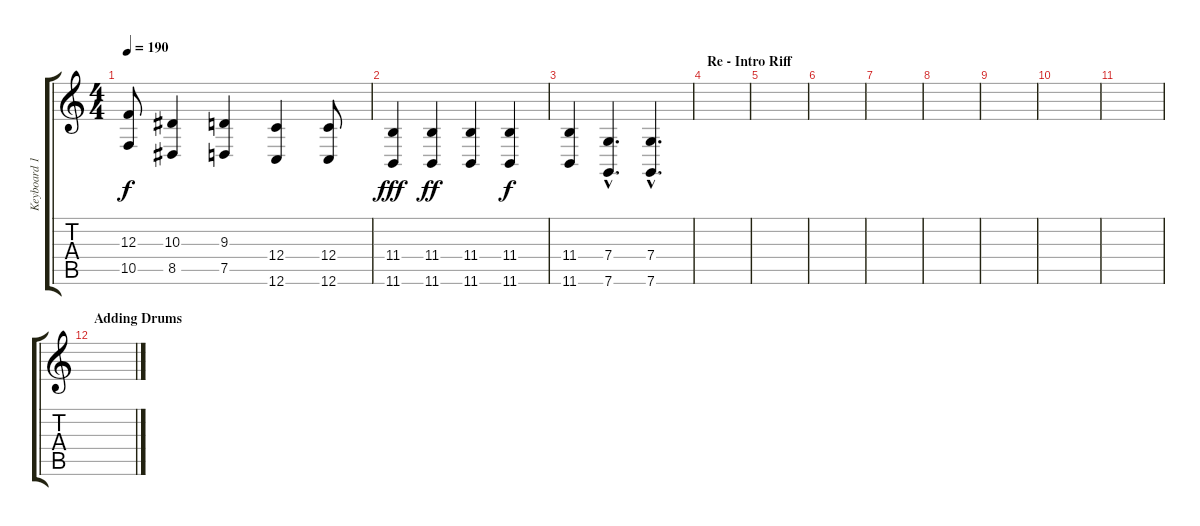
\track ("Keyboard 1" "Keyboard 1") {instrument pad4choir}
\staff {score tabs}
\tuning (D4 A3 F3 C3 G2 C2) {hide}
\ts (4 4)
\tempo 190
\clef g2
\ks c
(12.3 10.5).8{dy f} (10.3 8.5).4 (9.3 7.5).4 (12.4 12.6).4 (12.4 12.6).8 |
(11.4 11.6).4{dy fff} (11.4 11.6).4{dy ff} (11.4 11.6).4 (11.4 11.6).4{dy f} |
(11.4 11.6).4 (7.4{hac} 7.6{hac}).4{d} (7.4{hac} 7.6{hac}).4{d} |
\section ("" "Re - Intro Riff")
|
|
|
|
|
|
|
|
\section ("" "Adding Drums")
